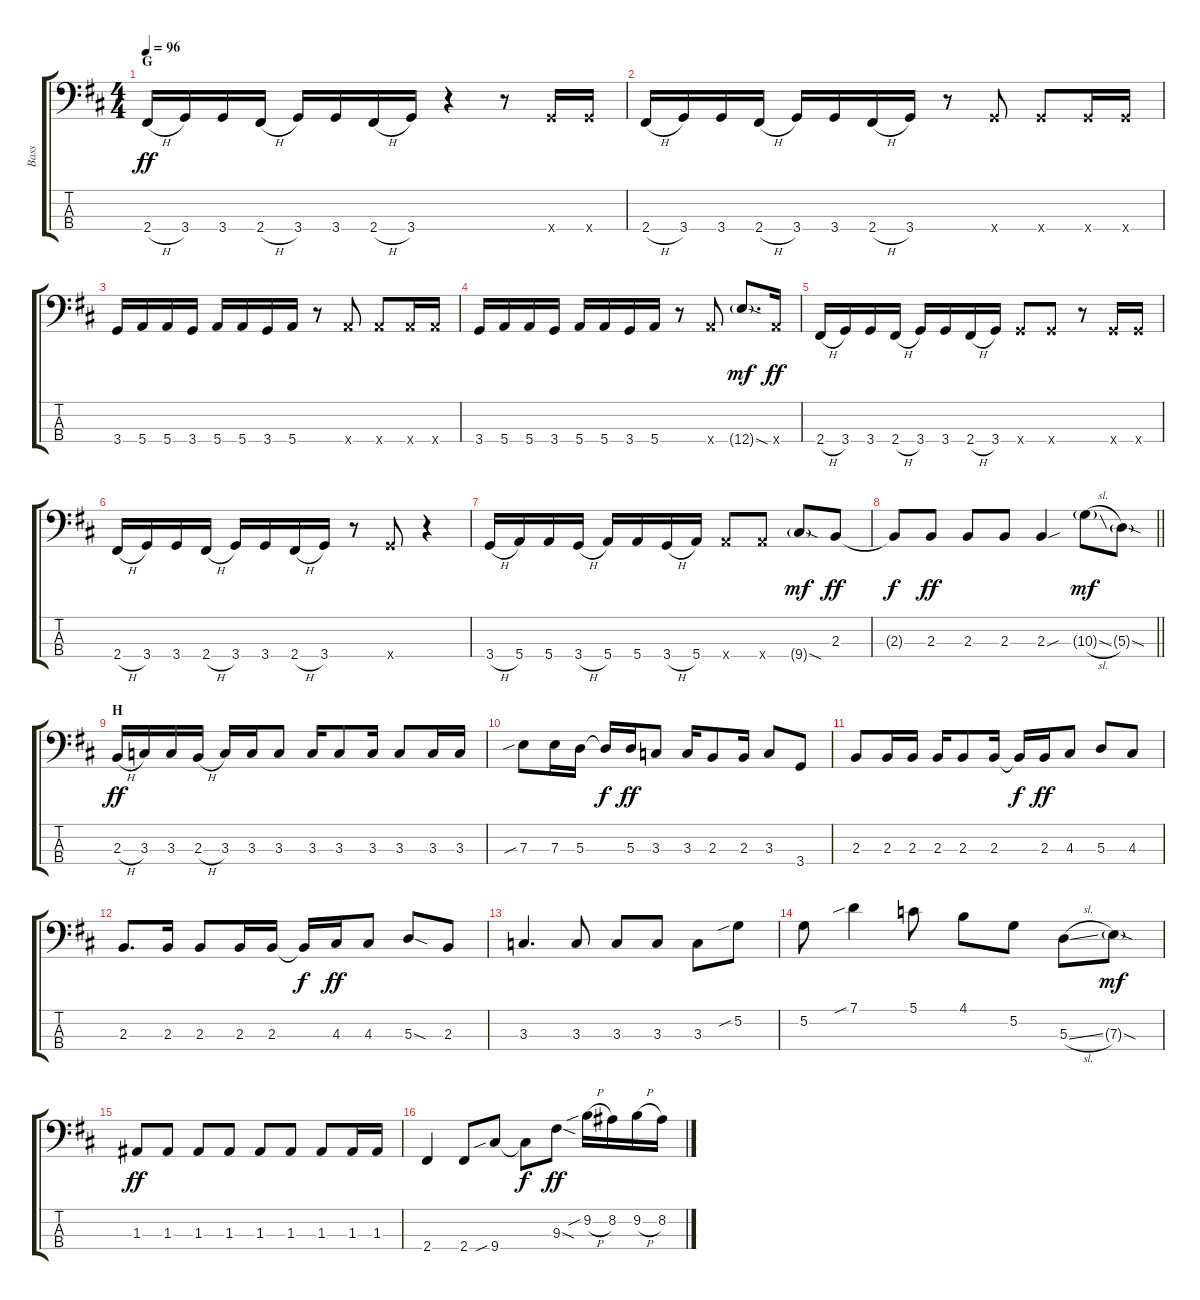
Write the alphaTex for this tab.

\track ("Bass" "Bass") {instrument electricbasspick}
\staff {score tabs}
\tuning (G2 D2 A1 E1) {hide}
\ts (4 4)
\section ("" "G")
\tempo 96
\clef f4
\ks d
2.4{h}.16{dy ff} 3.4.16 3.4.16 2.4{h}.16 3.4.16 3.4.16 2.4{h}.16 3.4.16 r.4 r.8 3.4{x}.16 3.4{x}.16 |
2.4{h}.16 3.4.16 3.4.16 2.4{h}.16 3.4.16 3.4.16 2.4{h}.16 3.4.16 r.8 3.4{x}.8 3.4{x}.8 3.4{x}.16 3.4{x}.16 |
3.4.16 5.4.16 5.4.16 3.4.16 5.4.16 5.4.16 3.4.16 5.4.16 r.8 5.4{x}.8 5.4{x}.8 5.4{x}.16 5.4{x}.16 |
3.4.16 5.4.16 5.4.16 3.4.16 5.4.16 5.4.16 3.4.16 5.4.16 r.8 5.4{x}.8 12.4{sod g}.8{d dy mf} 5.4{x}.16{dy ff} |
2.4{h}.16 3.4.16 3.4.16 2.4{h}.16 3.4.16 3.4.16 2.4{h}.16 3.4.16 3.4{x}.8 3.4{x}.8 r.8 3.4{x}.16 3.4{x}.16 |
2.4{h}.16 3.4.16 3.4.16 2.4{h}.16 3.4.16 3.4.16 2.4{h}.16 3.4.16 r.8 3.4{x}.8 r.4 |
3.4{h}.16 5.4.16 5.4.16 3.4{h}.16 5.4.16 5.4.16 3.4{h}.16 5.4.16 5.4{x}.8 5.4{x}.8 9.4{sod g}.8{dy mf} 2.3.8{dy ff} |
\barLineRight lightlight
2.3{t}.8{dy f} 2.3.8{dy ff} 2.3.8 2.3.8 2.3{sou}.4 10.3{sl g}.8{dy mf} 5.3{sod g}.8 |
\section ("" "H")
2.3{h}.16{dy ff} 3.3.16 3.3.16 2.3{h}.16 3.3.16 3.3.16 3.3.8 3.3.16 3.3.8 3.3.16 3.3.8 3.3.16 3.3.16 |
7.3{sib}.8 7.3.16 5.3.16 5.3{t}.16{dy f} 5.3.16{dy ff} 3.3.8 3.3.16 2.3.8 2.3.16 3.3.8 3.4.8 |
2.3.8 2.3.16 2.3.16 2.3.16 2.3.8 2.3.16 2.3{t}.16{dy f} 2.3.16{dy ff} 4.3.8 5.3.8 4.3.8 |
2.3.8{d} 2.3.16 2.3.8 2.3.16 2.3.16 2.3{t}.16{dy f} 4.3.16{dy ff} 4.3.8 5.3{sod}.8 2.3.8 |
3.3.4{d} 3.3.8 3.3.8 3.3.8 3.3.8 5.2{sib}.8 |
5.2.8 7.1{sib}.4 5.1.8 4.1.8 5.2.8 5.3{sl}.8 7.3{sod g}.8{dy mf} |
1.3.8{dy ff} 1.3.8 1.3.8 1.3.8 1.3.8 1.3.8 1.3.8 1.3.16 1.3.16 |
2.4.4 2.4.8 9.4{sib}.8 9.4{t}.8{dy f} 9.3{sod}.8{dy ff} 9.2{sib h}.16 8.2.16 9.2{h}.16 8.2.16
